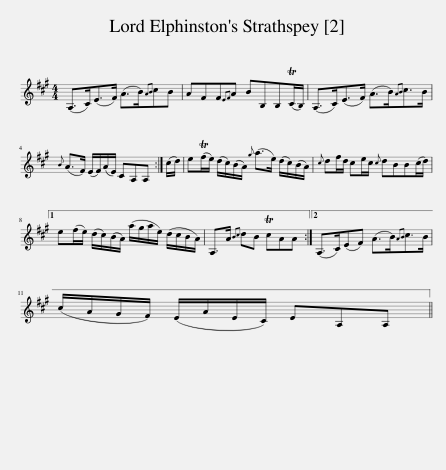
X:1
L:1/8
M:4/4
I:linebreak $
K:A
V:1 treble
V:1
 (A,>C)(E>F) (A>B){AB}cB | AFF{EF}A BB,B,(TC/B,/) | (A,>C)(E>F) (A>B){AB}c>B |${B} (A>F) (E/F/)(A/E/) CA,A, :| (c/d/) | %5
 e(Tf/e/) (d/c/)(B/A/){g} (a>e) (d/c/)(B/A/) |{c} df/d/ ce/c/{c} dBB(c/d/) |1$ e(f/e/) (d/c/)(B/A/) (a/g/a/e/) (d/c/B/A/) | A,>A{Bc} dB TcAA :|2 (A,>C)(EF) (A>B){AB}c>B |$ %10
 (c/A/G/F/) (E/A/E/C/) EA,A, || %11
